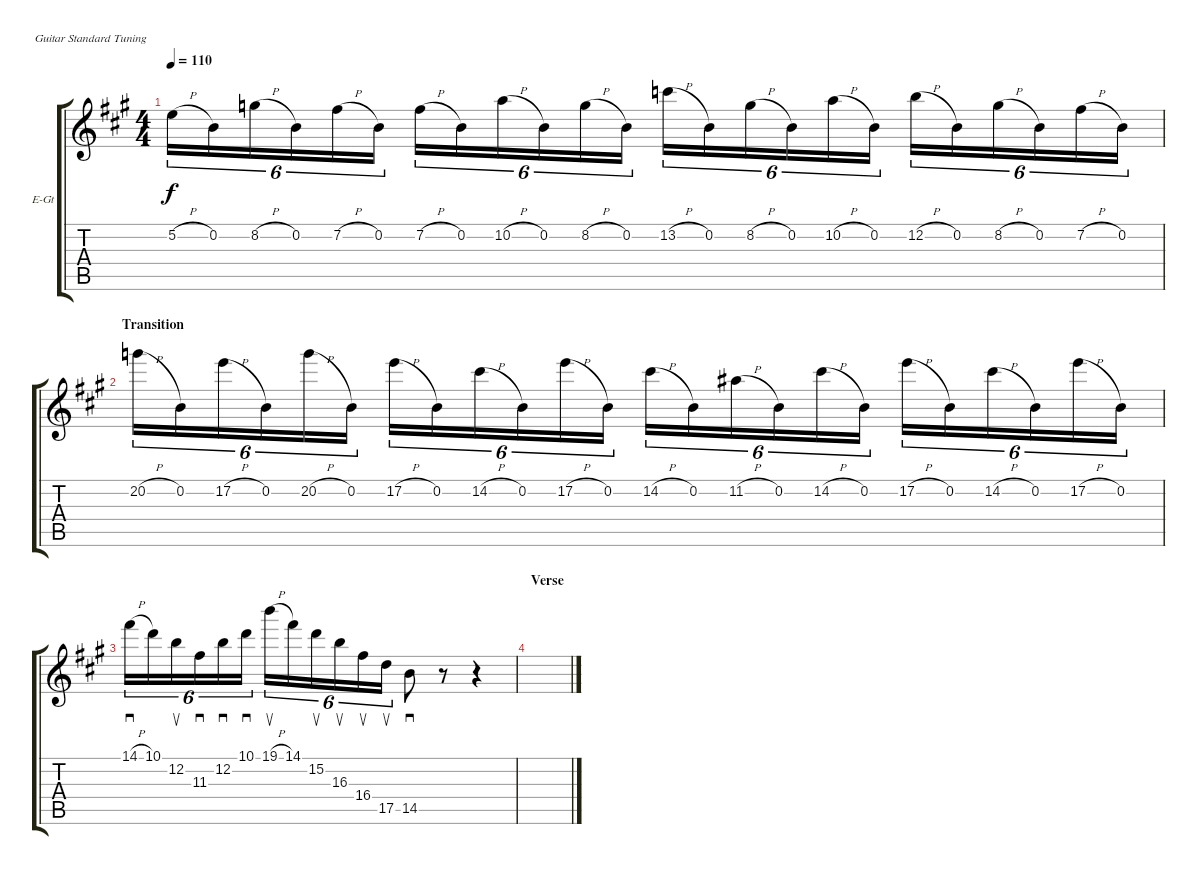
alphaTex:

\bracketExtendMode groupsimilarinstruments
\firstSystemTrackNameOrientation horizontal
\otherSystemsTrackNameOrientation horizontal
\track ("Lead Guitar" "E-Gt") {instrument overdrivenguitar}
\staff {score tabs}
\tuning (E4 B3 G3 D3 A2 E2)
\ts (4 4)
\tempo 110
\clef g2
\ks a
5.2{h}.16{tu (6 4) dy f} 0.2.16{tu (6 4)} 8.2{h}.16{tu (6 4)} 0.2.16{tu (6 4)} 7.2{h}.16{tu (6 4)} 0.2.16{tu (6 4)} 7.2{h}.16{tu (6 4)} 0.2.16{tu (6 4)} 10.2{h}.16{tu (6 4)} 0.2.16{tu (6 4)} 8.2{h}.16{tu (6 4)} 0.2.16{tu (6 4)} 13.2{h}.16{tu (6 4)} 0.2.16{tu (6 4)} 8.2{h}.16{tu (6 4)} 0.2.16{tu (6 4)} 10.2{h}.16{tu (6 4)} 0.2.16{tu (6 4)} 12.2{h}.16{tu (6 4)} 0.2.16{tu (6 4)} 8.2{h}.16{tu (6 4)} 0.2.16{tu (6 4)} 7.2{h}.16{tu (6 4)} 0.2.16{tu (6 4)} |
\section ("" "Transition")
20.2{h}.16{tu (6 4)} 0.2.16{tu (6 4)} 17.2{h}.16{tu (6 4)} 0.2.16{tu (6 4)} 20.2{h}.16{tu (6 4)} 0.2.16{tu (6 4)} 17.2{h}.16{tu (6 4)} 0.2.16{tu (6 4)} 14.2{h}.16{tu (6 4)} 0.2.16{tu (6 4)} 17.2{h}.16{tu (6 4)} 0.2.16{tu (6 4)} 14.2{h}.16{tu (6 4)} 0.2.16{tu (6 4)} 11.2{h}.16{tu (6 4)} 0.2.16{tu (6 4)} 14.2{h}.16{tu (6 4)} 0.2.16{tu (6 4)} 17.2{h}.16{tu (6 4)} 0.2.16{tu (6 4)} 14.2{h}.16{tu (6 4)} 0.2.16{tu (6 4)} 17.2{h}.16{tu (6 4)} 0.2.16{tu (6 4)} |
14.1{h}.16{sd tu (6 4)} 10.1.16{tu (6 4)} 12.2.16{su tu (6 4)} 11.3.16{sd tu (6 4)} 12.2.16{sd tu (6 4)} 10.1.16{sd tu (6 4)} 19.1{h}.16{su tu (6 4)} 14.1.16{tu (6 4)} 15.2.16{su tu (6 4)} 16.3.16{su tu (6 4)} 16.4.16{su tu (6 4)} 17.5.16{su tu (6 4)} 14.5.8{sd} r.8 r.4 |
\section ("" "Verse")
